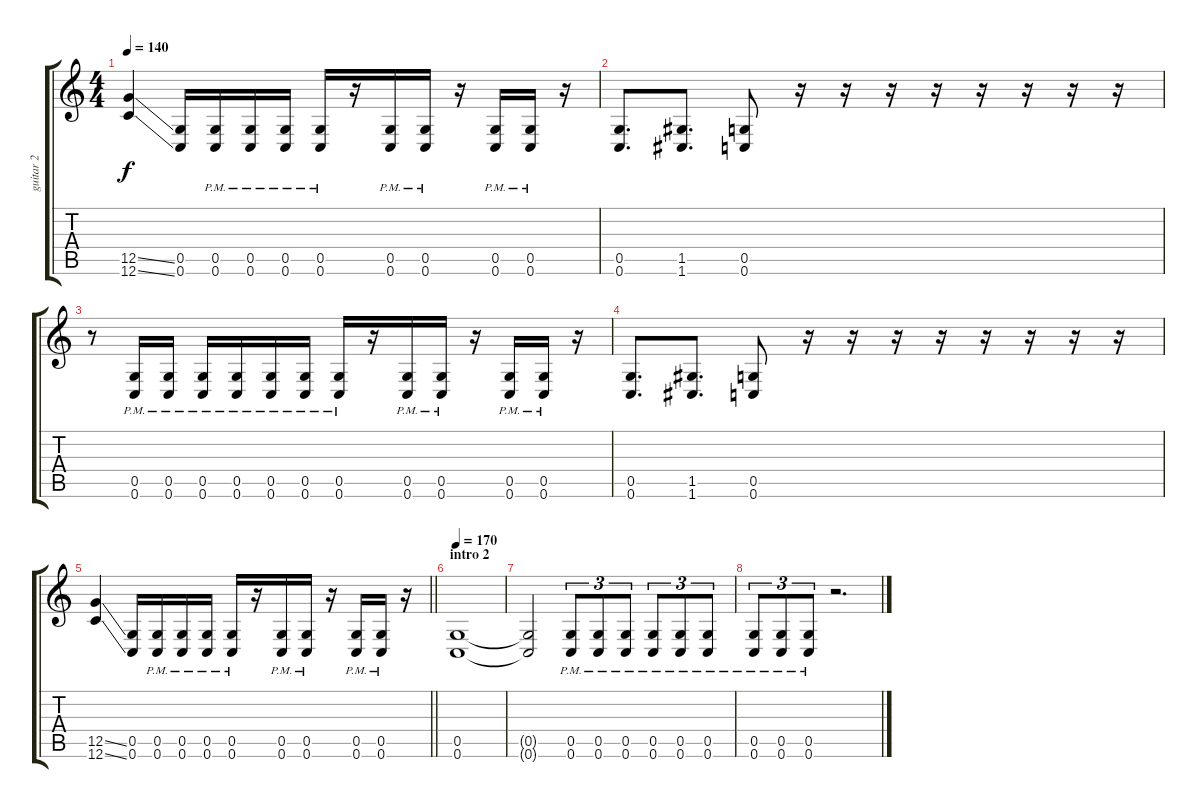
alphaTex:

\track ("guitar 2" "guitar 2") {instrument distortionguitar}
\staff {score tabs}
\tuning (D4 A3 F3 C3 G2 C2) {hide}
\ts (4 4)
\tempo 140
\clef g2
\ks c
(12.5{ss} 12.6{ss}).4{dy f} (0.5 0.6).16 (0.5{pm} 0.6{pm}).16 (0.5{pm} 0.6{pm}).16 (0.5{pm} 0.6{pm}).16 (0.5{pm} 0.6{pm}).16 r.16 (0.5{pm} 0.6{pm}).16 (0.5{pm} 0.6{pm}).16 r.16 (0.5{pm} 0.6{pm}).16 (0.5{pm} 0.6{pm}).16 r.16 |
(0.5 0.6).8{d} (1.5 1.6).8{d} (0.5 0.6).8 r.16 r.16 r.16 r.16 r.16 r.16 r.16 r.16 |
r.8 (0.5{pm} 0.6{pm}).16 (0.5{pm} 0.6{pm}).16 (0.5{pm} 0.6{pm}).16 (0.5{pm} 0.6{pm}).16 (0.5{pm} 0.6{pm}).16 (0.5{pm} 0.6{pm}).16 (0.5{pm} 0.6{pm}).16 r.16 (0.5{pm} 0.6{pm}).16 (0.5{pm} 0.6{pm}).16 r.16 (0.5{pm} 0.6{pm}).16 (0.5{pm} 0.6{pm}).16 r.16 |
(0.5 0.6).8{d} (1.5 1.6).8{d} (0.5 0.6).8 r.16 r.16 r.16 r.16 r.16 r.16 r.16 r.16 |
\barLineRight lightlight
(12.5{ss} 12.6{ss}).4 (0.5 0.6).16 (0.5{pm} 0.6{pm}).16 (0.5{pm} 0.6{pm}).16 (0.5{pm} 0.6{pm}).16 (0.5{pm} 0.6{pm}).16 r.16 (0.5{pm} 0.6{pm}).16 (0.5{pm} 0.6{pm}).16 r.16 (0.5{pm} 0.6{pm}).16 (0.5{pm} 0.6{pm}).16 r.16 |
\section ("" "intro 2")
\tempo 170
(0.5 0.6).1 |
(0.5{t} 0.6{t}).2 (0.5{pm} 0.6{pm}).8{tu (3 2)} (0.5{pm} 0.6{pm}).8{tu (3 2)} (0.5{pm} 0.6{pm}).8{tu (3 2)} (0.5{pm} 0.6{pm}).8{tu (3 2)} (0.5{pm} 0.6{pm}).8{tu (3 2)} (0.5{pm} 0.6{pm}).8{tu (3 2)} |
(0.5{pm} 0.6{pm}).8{tu (3 2)} (0.5{pm} 0.6{pm}).8{tu (3 2)} (0.5{pm} 0.6{pm}).8{tu (3 2)} r.2{d}
